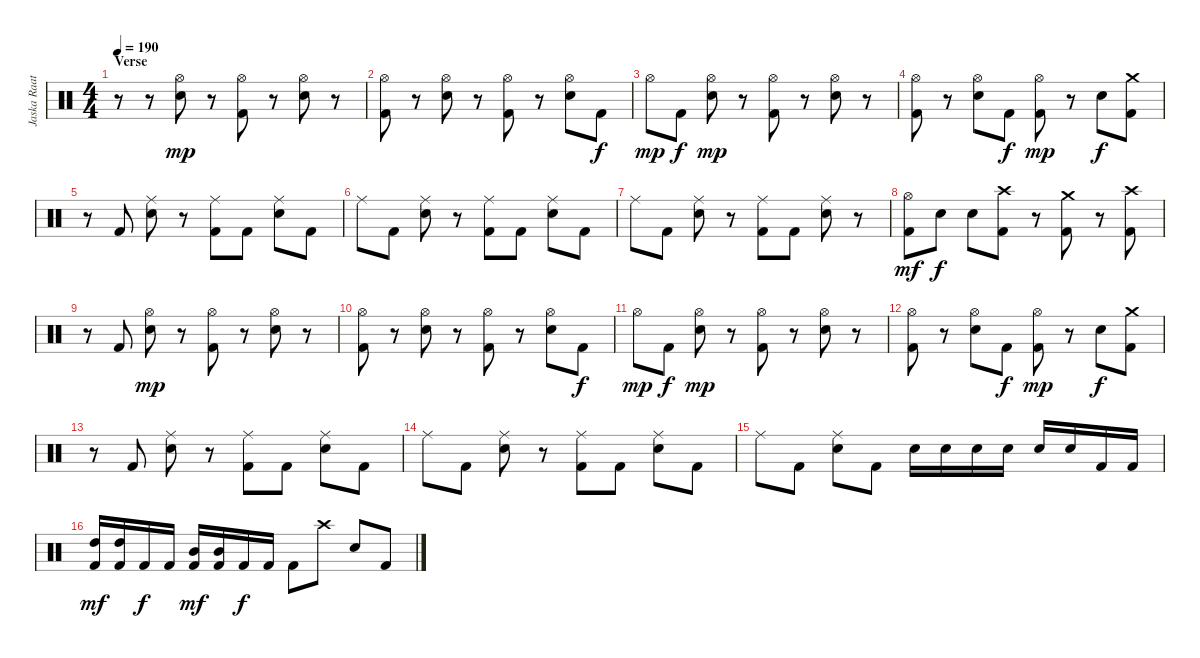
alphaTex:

\track ("Jaska Raatikainen" "Jaska Raat") {instrument percussion}
\staff {score}
\articulation defaults
\ts (4 4)
\section ("" "Verse")
\tempo 190
\clef neutral
\ks c
r.8{dy f} r.8 ("Hi-Hat (open)" "Snare (hit) 2").8{dy mp} r.8 ("Hi-Hat (open)" "Kick (hit) 2").8 r.8 ("Hi-Hat (open)" "Snare (hit) 2").8 r.8 |
("Hi-Hat (open)" "Kick (hit) 2").8 r.8 ("Hi-Hat (open)" "Snare (hit) 2").8 r.8 ("Hi-Hat (open)" "Kick (hit) 2").8 r.8 ("Hi-Hat (open)" "Snare (hit) 2").8 "Kick (hit) 2".8{dy f} |
"Hi-Hat (open)".8{dy mp} "Kick (hit) 2".8{dy f} ("Hi-Hat (open)" "Snare (hit) 2").8{dy mp} r.8 ("Hi-Hat (open)" "Kick (hit) 2").8 r.8 ("Hi-Hat (open)" "Snare (hit) 2").8 r.8 |
("Hi-Hat (open)" "Kick (hit) 2").8 r.8 ("Hi-Hat (open)" "Snare (hit) 2").8 "Kick (hit) 2".8{dy f} ("Hi-Hat (open)" "Kick (hit) 2").8{dy mp} r.8 "Snare (hit) 2".8{dy f} ("Crash medium (hit)" "Kick (hit) 2").8 |
r.8 "Kick (hit) 2".8 ("Ride (middle)" "Snare (hit) 2").8 r.8 ("Ride (middle)" "Kick (hit) 2").8 "Kick (hit) 2".8 ("Ride (middle)" "Snare (hit) 2").8 "Kick (hit) 2".8 |
"Ride (middle)".8 "Kick (hit) 2".8 ("Ride (middle)" "Snare (hit) 2").8 r.8 ("Ride (middle)" "Kick (hit) 2").8 "Kick (hit) 2".8 ("Ride (middle)" "Snare (hit) 2").8 "Kick (hit) 2".8 |
"Ride (middle)".8 "Kick (hit) 2".8 ("Ride (middle)" "Snare (hit) 2").8 r.8 ("Ride (middle)" "Kick (hit) 2").8 "Kick (hit) 2".8 ("Ride (middle)" "Snare (hit) 2").8 r.8 |
("Hi-Hat (open)" "Kick (hit) 2").8{dy mf} "Snare (hit) 2".8{dy f} "Snare (hit) 2".8 ("Crash high (hit)" "Kick (hit) 2").8 r.8 ("Crash medium (hit)" "Kick (hit) 2").8 r.8 ("Crash high (hit)" "Kick (hit) 2").8 |
r.8 "Kick (hit) 2".8 ("Hi-Hat (open)" "Snare (hit) 2").8{dy mp} r.8 ("Hi-Hat (open)" "Kick (hit) 2").8 r.8 ("Hi-Hat (open)" "Snare (hit) 2").8 r.8 |
("Hi-Hat (open)" "Kick (hit) 2").8 r.8 ("Hi-Hat (open)" "Snare (hit) 2").8 r.8 ("Hi-Hat (open)" "Kick (hit) 2").8 r.8 ("Hi-Hat (open)" "Snare (hit) 2").8 "Kick (hit) 2".8{dy f} |
"Hi-Hat (open)".8{dy mp} "Kick (hit) 2".8{dy f} ("Hi-Hat (open)" "Snare (hit) 2").8{dy mp} r.8 ("Hi-Hat (open)" "Kick (hit) 2").8 r.8 ("Hi-Hat (open)" "Snare (hit) 2").8 r.8 |
("Hi-Hat (open)" "Kick (hit) 2").8 r.8 ("Hi-Hat (open)" "Snare (hit) 2").8 "Kick (hit) 2".8{dy f} ("Hi-Hat (open)" "Kick (hit) 2").8{dy mp} r.8 "Snare (hit) 2".8{dy f} ("Crash medium (hit)" "Kick (hit) 2").8 |
r.8 "Kick (hit) 2".8 ("Ride (middle)" "Snare (hit) 2").8 r.8 ("Ride (middle)" "Kick (hit) 2").8 "Kick (hit) 2".8 ("Ride (middle)" "Snare (hit) 2").8 "Kick (hit) 2".8 |
"Ride (middle)".8 "Kick (hit) 2".8 ("Ride (middle)" "Snare (hit) 2").8 r.8 ("Ride (middle)" "Kick (hit) 2").8 "Kick (hit) 2".8 ("Ride (middle)" "Snare (hit) 2").8 "Kick (hit) 2".8 |
"Ride (middle)".8 "Kick (hit) 2".8 ("Ride (middle)" "Snare (hit) 2").8 "Kick (hit) 2".8 "Snare (hit) 2".16 "Snare (hit) 2".16 "Snare (hit) 2".16 "Snare (hit) 2".16 "Snare (hit) 2".16 "Snare (hit) 2".16 "Kick (hit) 2".16 "Kick (hit) 2".16 |
("High Tom (hit)" "Kick (hit) 2").16{dy mf} ("High Tom (hit)" "Kick (hit) 2").16 "Kick (hit) 2".16{dy f} "Kick (hit) 2".16 ("Mid Tom (hit)" "Kick (hit) 2").16{dy mf} ("Mid Tom (hit)" "Kick (hit) 2").16 "Kick (hit) 2".16{dy f} "Kick (hit) 2".16 "Kick (hit) 2".8 "Crash high (hit)".8 "Snare (hit) 2".8 "Kick (hit) 2".8
